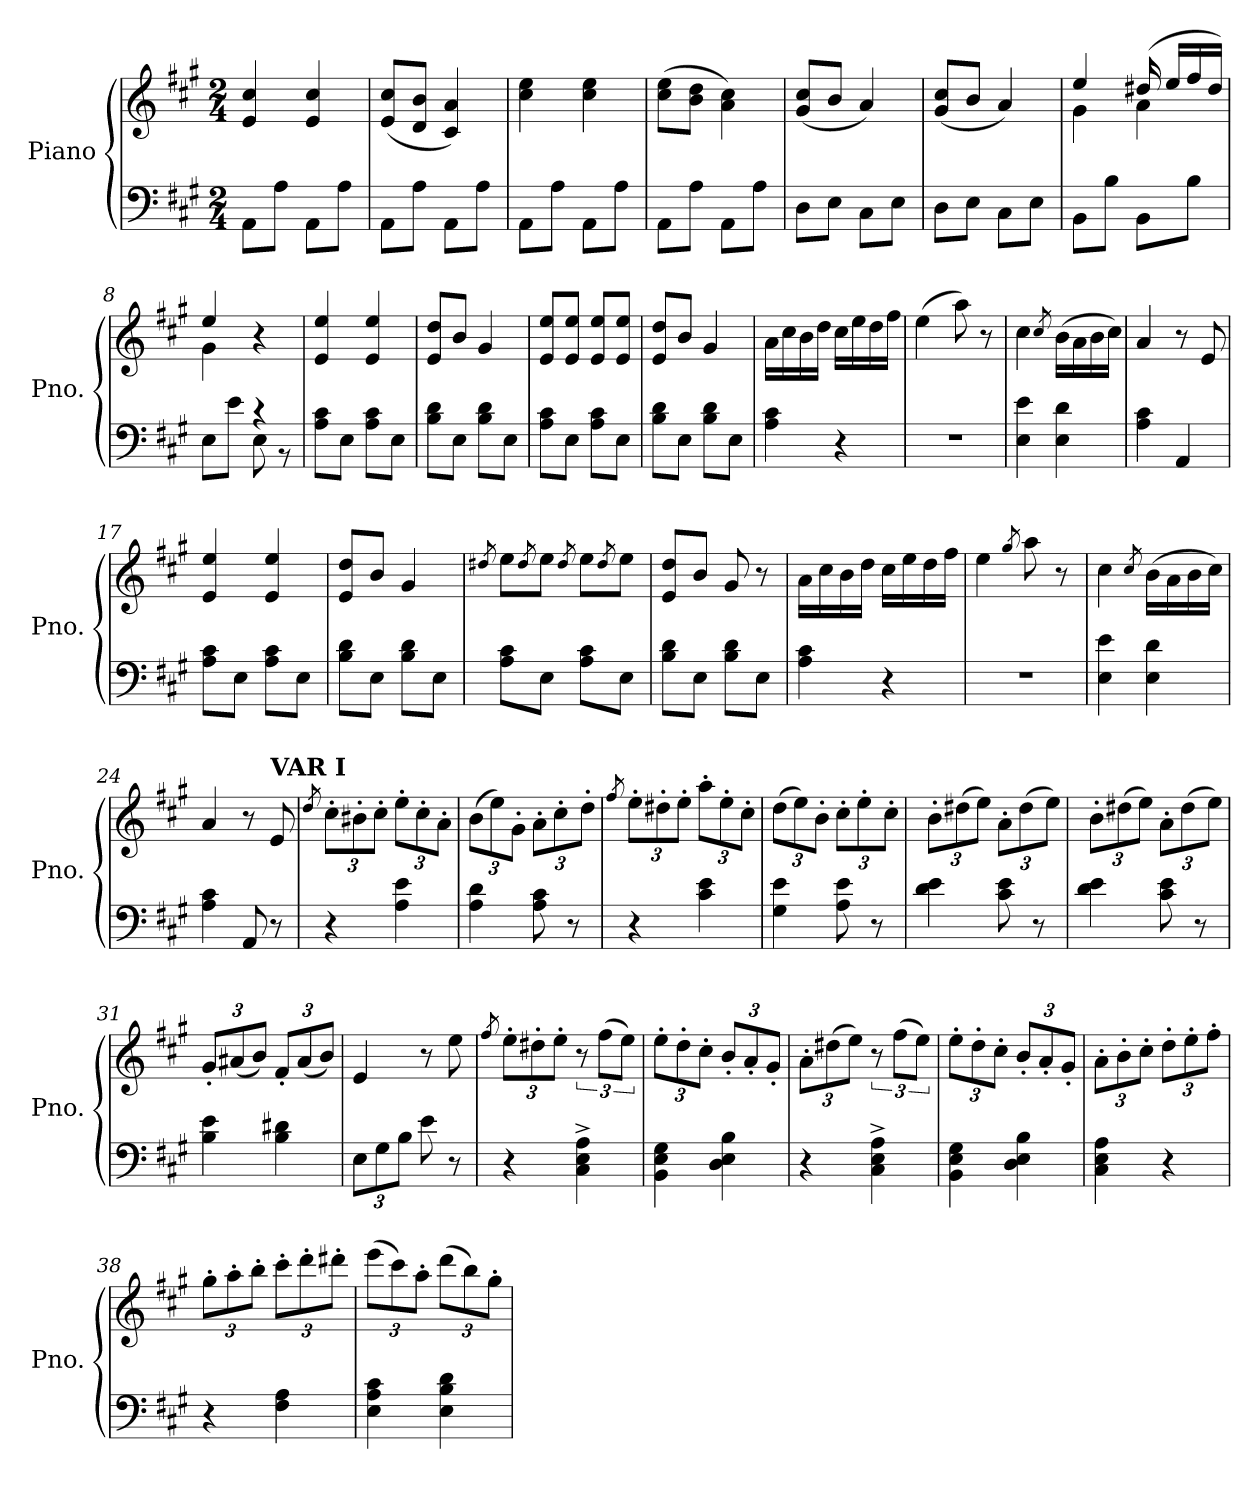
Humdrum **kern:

**kern	**kern
*part1	*part1
*staff2	*staff1
*I"Piano	*
*I'Pno.	*
*clefF4	*clefG2
*k[f#c#g#]	*k[f#c#g#]
*A:	*A:
*M2/4	*M2/4
=1	=1
8AA\L	4e/ 4cc#/
8A\J	.
8AA\L	4e/ 4cc#/
8A\J	.
=2	=2
8AA\L	(<8e/ 8cc#/L
8A\J	8d/ 8b/J
8AA\L	4c#/ 4a/)
8A\J	.
=3	=3
8AA\L	4cc#\ 4ee\
8A\J	.
8AA\L	4cc#\ 4ee\
8A\J	.
=4	=4
8AA\L	(>8cc#\ 8ee\L
8A\J	8b\ 8dd\J
8AA\L	4a\ 4cc#\)
8A\J	.
=5	=5
8D\L	(<8g#/ 8cc#/L
8E\J	8b/J
8C#\L	4a/)
8E\J	.
=6	=6
8D\L	(<8g#/ 8cc#/L
8E\J	8b/J
8C#\L	4a/)
8E\J	.
=7	=7
*	*^
8BB\L	4ee/	4g#\
8B\J	.	.
8BB\L	(>16dd#X/	4a\
.	16ee/LL	.
8B\J	16ff#/	.
.	16dd#/JJ)	.
=8	=8	=8
*^	*	*
4ryy	8E\L	4ee/	4g#\
.	8e\J	.	.
4r	8E\	4r	4ryy
.	8r	.	.
*v	*v	*	*
*	*v	*v
=9	=9
8A\ 8c#\L	4e/ 4ee/
8E\J	.
8A\ 8c#\L	4e/ 4ee/
8E\J	.
=10	=10
8B\ 8d\L	8e/ 8dd/L
8E\J	8b/J
8B\ 8d\L	4g#/
8E\J	.
=11	=11
8A\ 8c#\L	8e/ 8ee/L
8E\J	8e/ 8ee/J
8A\ 8c#\L	8e/ 8ee/L
8E\J	8e/ 8ee/J
=12	=12
8B\ 8d\L	8e/ 8dd/L
8E\J	8b/J
8B\ 8d\L	4g#/
8E\J	.
=13	=13
4A\ 4c#\	16a\LL
.	16cc#\
.	16b\
.	16dd\JJ
4r	16cc#\LL
.	16ee\
.	16dd\
.	16ff#\JJ
=14	=14
2r	(>4ee\
.	8aa\)
.	8r
=15	=15
4E\ 4e\	4cc#\
.	8qcc#/
4E\ 4d\	(>16b\LL
.	16a\
.	16b\
.	16cc#\JJ)
=16	=16
4A\ 4c#\	4a/
4AA/	8r
.	8e/
=17	=17
8A\ 8c#\L	4e/ 4ee/
8E\J	.
8A\ 8c#\L	4e/ 4ee/
8E\J	.
=18	=18
8B\ 8d\L	8e/ 8dd/L
8E\J	8b/J
8B\ 8d\L	4g#/
8E\J	.
=19	=19
.	8qdd#X/
8A\ 8c#\L	8ee\L
.	8qdd#/
8E\J	8ee\J
.	8qdd#/
8A\ 8c#\L	8ee\L
.	8qdd#/
8E\J	8ee\J
=20	=20
8B\ 8d\L	8e/ 8dd/L
8E\J	8b/J
8B\ 8d\L	8g#/
8E\J	8r
=21	=21
4A\ 4c#\	16a\LL
.	16cc#\
.	16b\
.	16dd\JJ
4r	16cc#\LL
.	16ee\
.	16dd\
.	16ff#\JJ
=22	=22
2r	4ee\
.	8qgg#/
.	8aa\
.	8r
=23	=23
4E\ 4e\	4cc#\
.	8qcc#/
4E\ 4d\	(>16b\LL
.	16a\
.	16b\
.	16cc#\JJ)
=24	=24
4A\ 4c#\	4a/
8AA/	8r
!	!LO:TX:a:B:t=VAR I
8r	8e/
=25	=25
.	8qdd/
*	*Xbrackettup
4r	12cc#'\L
.	12b#X'\
.	12cc#'\J
4A\ 4e\	12ee'\L
.	12cc#'\
.	12a'\J
=26	=26
4A\ 4d\	(>12b\L
.	12ee\)
.	12g#'\J
8A\ 8c#\	12a'\L
.	12cc#'\
8r	.
.	12dd'\J
=27	=27
.	8qff#/
4r	12ee'\L
.	12dd#X'\
.	12ee'\J
4c#\ 4e\	12aa'\L
.	12ee'\
.	12cc#'\J
=28	=28
4G#\ 4e\	(>12dd\L
.	12ee\)
.	12b'\J
8A\ 8e\	12cc#'\L
.	12ee'\
8r	.
.	12cc#'\J
=29	=29
4d\ 4e\	12b'\L
.	(>12dd#X\
.	12ee\J)
8c#\ 8e\	12a'\L
.	(>12dd#\
8r	.
.	12ee\J)
=30	=30
4d\ 4e\	12b'\L
.	(>12dd#X\
.	12ee\J)
8c#\ 8e\	12a'\L
.	(>12dd#\
8r	.
.	12ee\J)
=31	=31
4B\ 4e\	12g#'/L
.	(<12a#X/
.	12b/J)
4B\ 4d#X\	12f#'/L
.	(<12a#/
.	12b/J)
=32	=32
*Xbrackettup	*
12E\L	4e/
12G#\	.
12B\J	.
8e\	8r
8r	8ee\
=33	=33
.	8qff#/
4r	12ee'\L
.	12dd#X'\
.	12ee'\J
*	*brackettup
4C#\^ 4E\^ 4A\^	12r
.	(>12ff#\L
.	12ee\J)
=34	=34
*	*Xbrackettup
4BB\ 4E\ 4G#\	12ee'\L
.	12dd'\
.	12cc#'\J
4D\ 4E\ 4B\	12b'/L
.	12a'/
.	12g#'/J
=35	=35
4r	12a'\L
.	(>12dd#X\
.	12ee\J)
*	*brackettup
4C#\^ 4E\^ 4A\^	12r
.	(>12ff#\L
.	12ee\J)
=36	=36
*	*Xbrackettup
4BB\ 4E\ 4G#\	12ee'\L
.	12dd'\
.	12cc#'\J
4D\ 4E\ 4B\	12b'/L
.	12a'/
.	12g#'/J
=37	=37
4C#\ 4E\ 4A\	12a'\L
.	12b'\
.	12cc#'\J
4r	12dd'\L
.	12ee'\
.	12ff#'\J
=38	=38
4r	12gg#'\L
.	12aa'\
.	12bb'\J
4F#\ 4A\	12ccc#'\L
.	12ddd'\
.	12ddd#X'\J
=39	=39
4E\ 4A\ 4c#\	(>12eee\L
.	12ccc#\)
.	12aa'\J
4E\ 4B\ 4d\	(>12ddd\L
.	12bb\)
.	12gg#'\J
=	=
*-	*-
